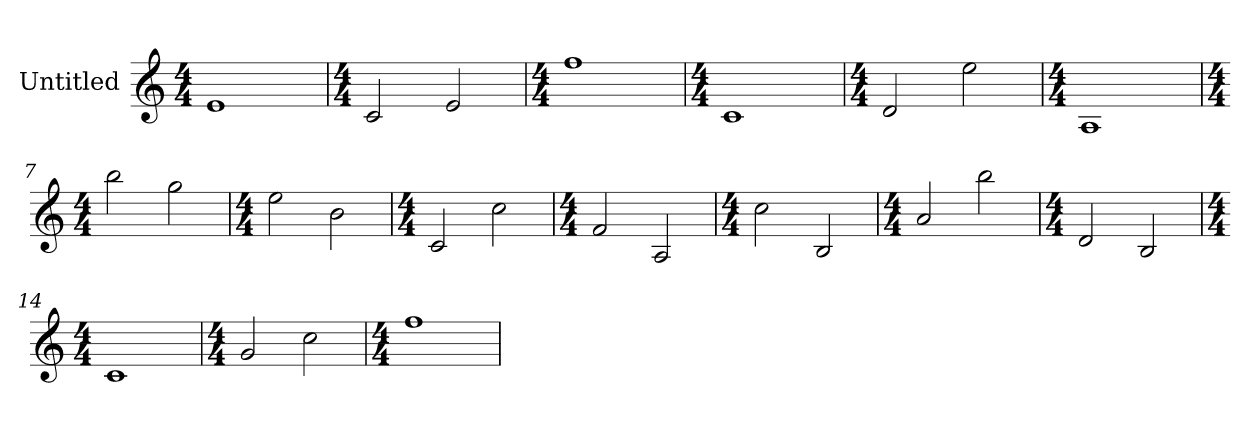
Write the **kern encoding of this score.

**kern
*part1
*staff1
*I"Untitled
*k[]
*C:
*M4/4
=1
1e
=2
*k[]
*C:
*M4/4
2c
2e
=3
*k[]
*C:
*M4/4
1ff
=4
*k[]
*C:
*M4/4
1c
=5
*k[]
*C:
*M4/4
2d
2ee
=6
*k[]
*C:
*M4/4
1A
=7
*k[]
*C:
*M4/4
2bb
2gg
=8
*k[]
*C:
*M4/4
2ee
2b
=9
*k[]
*C:
*M4/4
2c
2cc
=10
*k[]
*C:
*M4/4
2f
2A
=11
*k[]
*C:
*M4/4
2cc
2B
=12
*k[]
*C:
*M4/4
2a
2bb
=13
*k[]
*C:
*M4/4
2d
2B
=14
*k[]
*C:
*M4/4
1c
=15
*k[]
*C:
*M4/4
2g
2cc
=16
*k[]
*C:
*M4/4
1ff
=
*-
